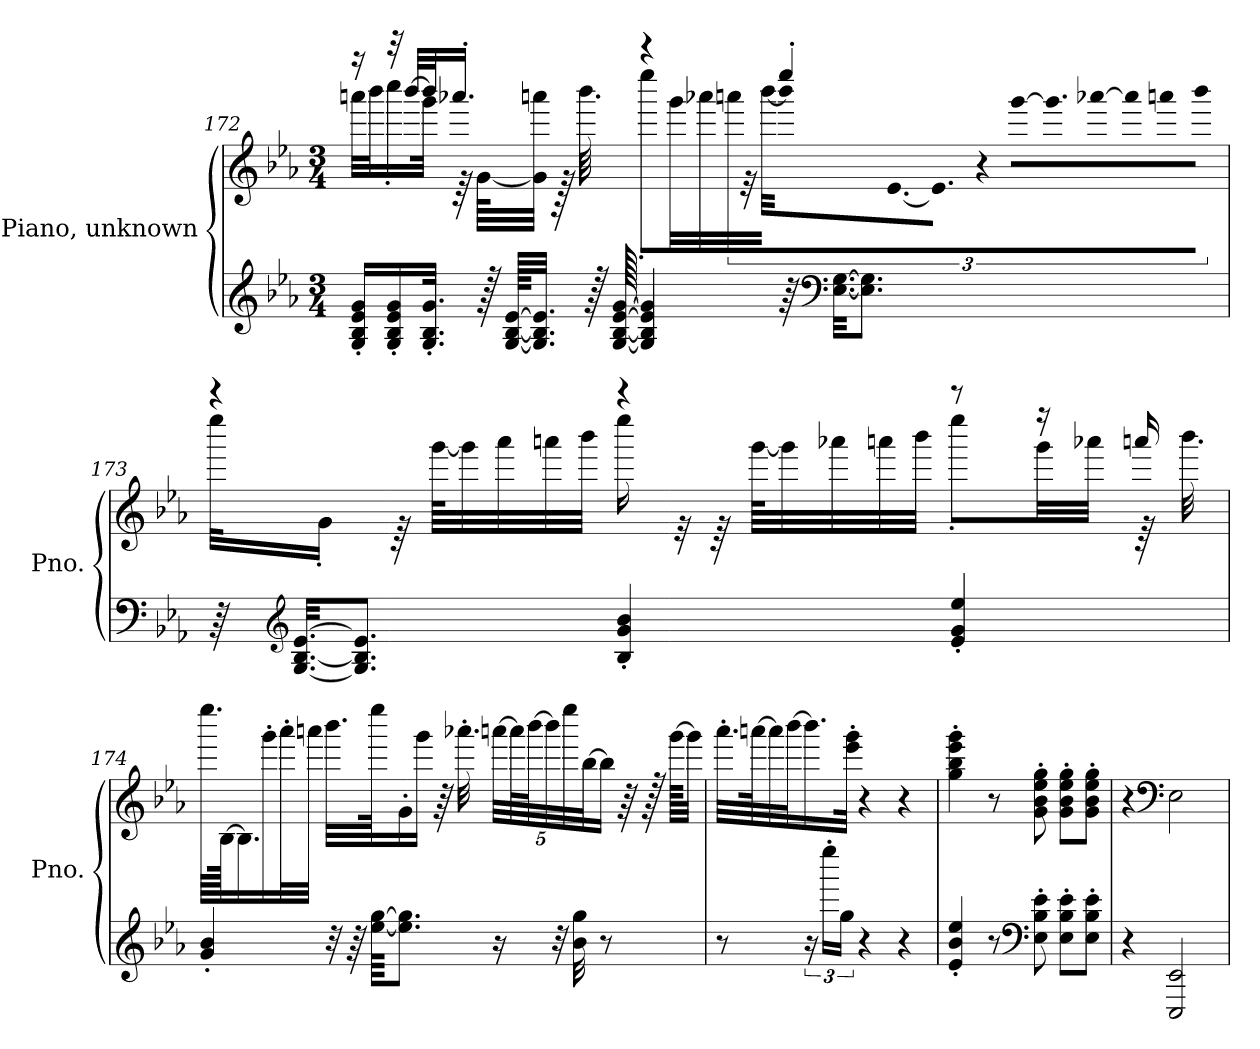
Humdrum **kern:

**kern	**kern
*part1	*part1
*staff2	*staff1
*I"Piano, unknown	*
*I'Pno.	*
!!LO:PB:g=z
*clefG2	*clefG2
*k[b-e-a-]	*k[b-e-a-]
*M3/4	*M3/4
=172	=172
*	*^
16G/' 16B-/' 16e-/' 16g/'LL	16r	32aaan\LLL
.	.	32bbb-\J
16G/' 16B-/' 16e-/' 16g/'	32r	16cccc'\
.	[32bbb-/LLL	.
32.G/' 32.B-/' 32.g/'JJk	32bbb-/J]	32ggg\JJk
.	16.aaa-X'/JJ	64r
128r	.	[64g\KLLL
[128G/ [128B-/ [128e-/KKLLL	.	.
32.G/] 32.B-/] 32.e-/]JJJ	.	32g\] 32aaan\JJJ
.	.	128r
.	.	64.bbb-\
128r	.	.
[128G/ [128B-/ [128e-/ [128g/	.	.
4G/] 4B-/] 4e-/] 4g/]	4r	8eeee-'\L
.	.	32ggg\LL
.	.	32aaa-X\
.	.	48aaan\JJJ
.	.	48r
.	.	[48bbb-\LLL
64r	4eeee-'/	64bbb-\K]
*clefF4	*	*
[32.E-\ [32.G\KKL	.	[32.e-\
8.E-\] 8.G\]J	.	32.e-\JJJ]
.	.	128r
.	.	[128ggg\KLLLL
.	.	64.ggg\]
.	.	[128aaa-X\JK
.	.	32aaa-\]
.	.	32aaan\
.	.	32bbb-\JJJ
!!LO:LB:g=z	!!
=173	=173	=173
64r	4r	32eeee-\KLL
*clefG2	*	*
[32.G/ [32.B-/ [32.e-/KKL	.	.
.	.	16g'\JJ
8.G/] 8.B-/] 8.e-/]J	.	.
.	.	64r
.	.	[64ggg\KLLL
.	.	32ggg\]
.	.	32aaa-\
.	.	32aaan\
.	.	32bbb-\JJJ
4B-/' 4g/' 4b-/'	4r	16eeee-\
.	.	32r
.	.	64r
.	.	[64ggg\KLLL
.	.	32ggg\]
.	.	32aaa-X\
.	.	32aaan\
.	.	32bbb-\JJJ
4e-/' 4g/' 4ee-/'	8r	8eeee-'\L
.	16r	32ggg\LL
.	.	32aaa-X\JJJ
.	16aaan/	64r
.	.	32.bbb-\
*	*v	*v
!!LO:LB:g=z
=174	=174
4g/' 4b-/'	64.eeee-\LLLL
.	[128B-\JJK
.	16.B-\]
.	16ggg'\
.	32aaa-'\L
.	32aaan\JJJ
32r	32.bbb-\LLL
64r	.
[64ee-\ [64gg\KKKL	64eeee-\JK
8.ee-\] 8.gg\]J	16g'\
.	16ggg\JJ
.	64r
.	32.aaa-X'\
*	*Xbrackettup
16r	[40aaan\LLL
.	80aaa\L]
.	[80bbb-\J
.	40bbb-\]
32r	.
.	40eeee-\
32b-\ 32gg\	.
.	[40bb-\J
8r	16bb-\JJ]
.	64r
.	128r
.	[128ggg\KKLLL
.	32ggg\JJJ]
=175	=175
8r	32.aaa-'\LLL
.	[64aaan\K
.	32aaa\]
.	[32bbb-\J
24r	16.bbb-\]
24eeee-'\LL	.
24gg\JJ	.
.	32eee-\' 32ggg\'JJk
4r	4r
4r	4r
!!LO:LB:g=z
=176	=176
4e-/' 4b-/' 4ee-/'	4gg\' 4bb-\' 4eee-\' 4ggg\'
8r	8r
*clefF4	*
8E-\' 8B-\' 8e-\'	8g\' 8b-\' 8ee-\' 8gg\'
8E-\' 8B-\' 8e-\'L	8g\' 8b-\' 8ee-\' 8gg\'L
8E-\' 8B-\' 8e-\'J	8g\' 8b-\' 8ee-\' 8gg\'J
=177	=177
4r	4r
*	*clefF4
2EEE-/ 2EE-/	2E-\
=	=
*-	*-
